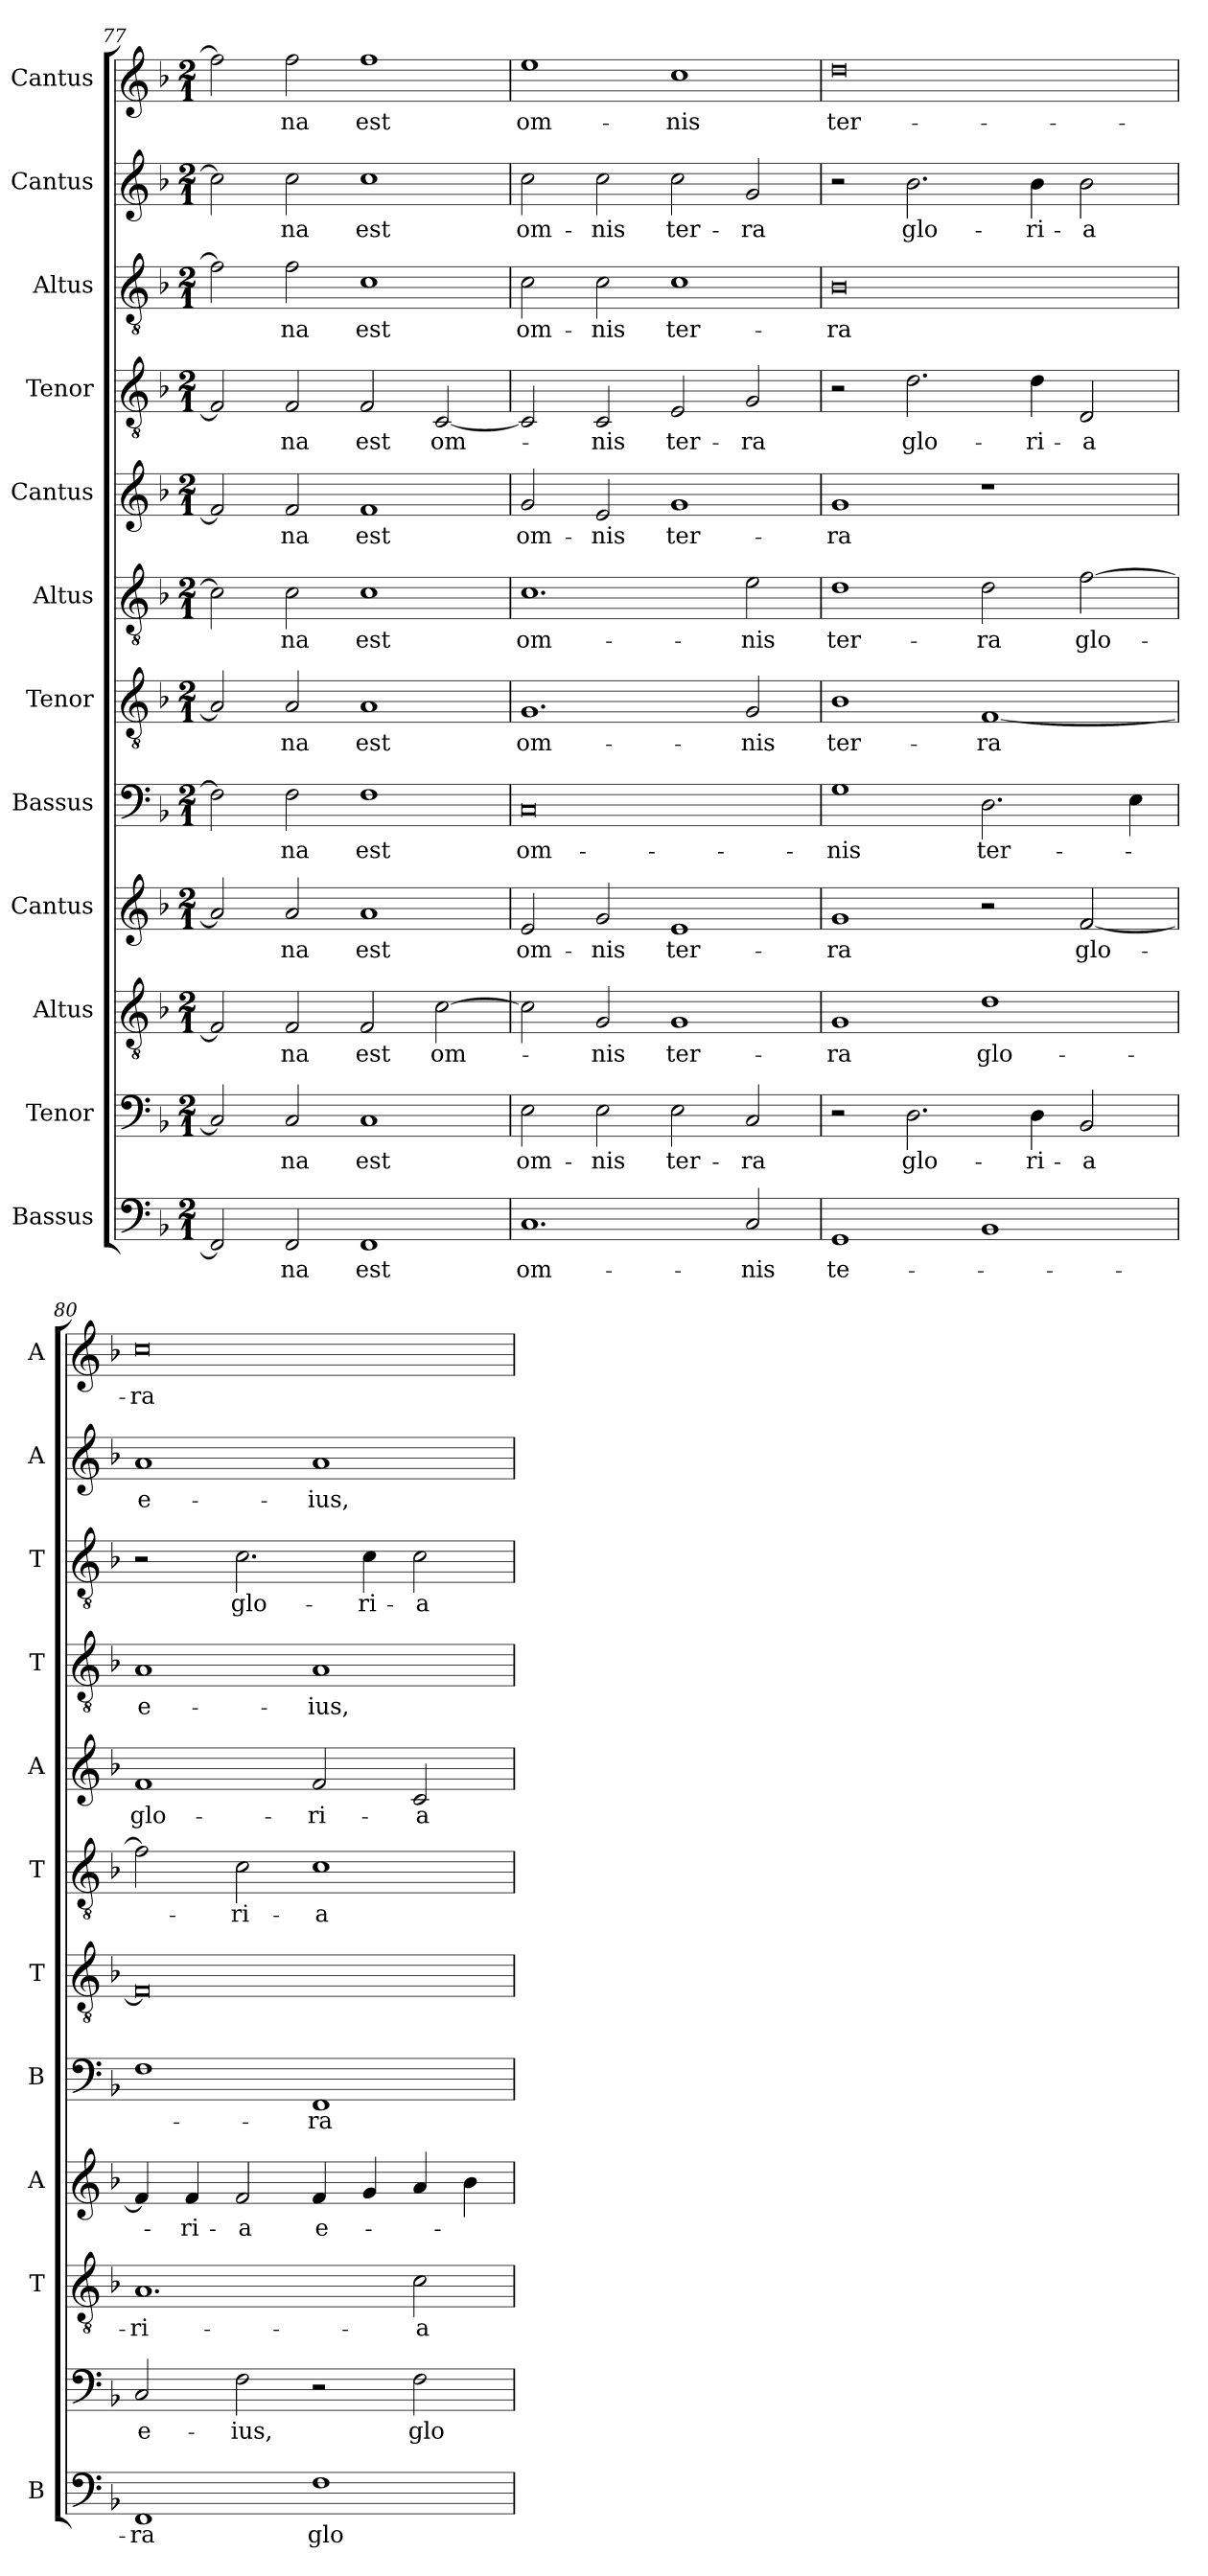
**kern	**text	**kern	**text	**kern	**text	**kern	**text	**kern	**text	**kern	**text	**kern	**text	**kern	**text	**kern	**text	**kern	**text	**kern	**text	**kern	**text
*part12	*part12	*part11	*part11	*part10	*part10	*part9	*part9	*part8	*part8	*part7	*part7	*part6	*part6	*part5	*part5	*part4	*part4	*part3	*part3	*part2	*part2	*part1	*part1
*staff12	*staff12	*staff11	*staff11	*staff10	*staff10	*staff9	*staff9	*staff8	*staff8	*staff7	*staff7	*staff6	*staff6	*staff5	*staff5	*staff4	*staff4	*staff3	*staff3	*staff2	*staff2	*staff1	*staff1
*I"Bassus	*	*I"Tenor	*	*I"Altus	*	*I"Cantus	*	*I"Bassus	*	*I"Tenor	*	*I"Altus	*	*I"Cantus	*	*I"Tenor	*	*I"Altus	*	*I"Cantus	*	*I"Cantus	*
*I'B	*	*	*	*I'T	*	*I'A	*	*I'B	*	*I'T	*	*I'T	*	*I'A	*	*I'T	*	*I'T	*	*I'A	*	*I'A	*
*clefF4	*	*clefF4	*	*clefGv2	*	*clefG2	*	*clefF4	*	*clefGv2	*	*clefGv2	*	*clefG2	*	*clefGv2	*	*clefGv2	*	*clefG2	*	*clefG2	*
*	*	*	*	*ITrd7c12	*	*	*	*	*	*ITrd7c12	*	*ITrd7c12	*	*	*	*ITrd7c12	*	*ITrd7c12	*	*	*	*	*
*k[b-]	*	*k[b-]	*	*k[b-]	*	*k[b-]	*	*k[b-]	*	*k[b-]	*	*k[b-]	*	*k[b-]	*	*k[b-]	*	*k[b-]	*	*k[b-]	*	*k[b-]	*
*F:	*	*F:	*	*F:	*	*F:	*	*F:	*	*F:	*	*F:	*	*F:	*	*F:	*	*F:	*	*F:	*	*F:	*
*M2/1	*	*M2/1	*	*M2/1	*	*M2/1	*	*M2/1	*	*M2/1	*	*M2/1	*	*M2/1	*	*M2/1	*	*M2/1	*	*M2/1	*	*M2/1	*
=77	=77	=77	=77	=77	=77	=77	=77	=77	=77	=77	=77	=77	=77	=77	=77	=77	=77	=77	=77	=77	=77	=77	=77
2FF/]	.	2C/]	.	2FF/]	.	2a/]	.	2F\]	.	2AA/]	.	2C\]	.	2f/]	.	2FF/]	.	2F\]	.	2cc\]	.	2ff\]	.
!	!LO:LY:b	!	!LO:LY:b	!	!LO:LY:b	!	!LO:LY:b	!	!LO:LY:b	!	!LO:LY:b	!	!LO:LY:b	!	!LO:LY:b	!	!LO:LY:b	!	!LO:LY:b	!	!LO:LY:b	!	!LO:LY:b
2FF/	-na	2C/	-na	2FF/	-na	2a/	-na	2F\	-na	2AA/	-na	2C\	-na	2f/	-na	2FF/	-na	2F\	-na	2cc\	-na	2ff\	-na
!	!LO:LY:b	!	!LO:LY:b	!	!LO:LY:b	!	!LO:LY:b	!	!LO:LY:b	!	!LO:LY:b	!	!LO:LY:b	!	!LO:LY:b	!	!LO:LY:b	!	!LO:LY:b	!	!LO:LY:b	!	!LO:LY:b
1FF	est	1C	est	2FF/	est	1a	est	1F	est	1AA	est	1C	est	1f	est	2FF/	est	1C	est	1cc	est	1ff	est
!	!	!	!	!	!LO:LY:b	!	!	!	!	!	!	!	!	!	!	!	!LO:LY:b	!	!	!	!	!	!
.	.	.	.	[>2C\	om-	.	.	.	.	.	.	.	.	.	.	[<2CC/	om-	.	.	.	.	.	.
=78	=78	=78	=78	=78	=78	=78	=78	=78	=78	=78	=78	=78	=78	=78	=78	=78	=78	=78	=78	=78	=78	=78	=78
!	!LO:LY:b	!	!LO:LY:b	!	!	!	!LO:LY:b	!	!LO:LY:b	!	!LO:LY:b	!	!LO:LY:b	!	!LO:LY:b	!	!	!	!LO:LY:b	!	!LO:LY:b	!	!LO:LY:b
1.C	om-	2E\	om-	2C\]	.	2e/	om-	0C	om-	1.GG	om-	1.C	om-	2g/	om-	2CC/]	.	2C\	om-	2cc\	om-	1ee	om-
!	!	!	!LO:LY:b	!	!LO:LY:b	!	!LO:LY:b	!	!	!	!	!	!	!	!LO:LY:b	!	!LO:LY:b	!	!LO:LY:b	!	!LO:LY:b	!	!
.	.	2E\	-nis	2GG/	-nis	2g/	-nis	.	.	.	.	.	.	2e/	-nis	2CC/	-nis	2C\	-nis	2cc\	-nis	.	.
!	!	!	!LO:LY:b	!	!LO:LY:b	!	!LO:LY:b	!	!	!	!	!	!	!	!LO:LY:b	!	!LO:LY:b	!	!LO:LY:b	!	!LO:LY:b	!	!LO:LY:b
.	.	2E\	ter-	1GG	ter-	1e	ter-	.	.	.	.	.	.	1g	ter-	2EE/	ter-	1C	ter-	2cc\	ter-	1cc	-nis
!	!LO:LY:b	!	!LO:LY:b	!	!	!	!	!	!	!	!LO:LY:b	!	!LO:LY:b	!	!	!	!LO:LY:b	!	!	!	!LO:LY:b	!	!
2C/	-nis	2C/	-ra	.	.	.	.	.	.	2GG/	-nis	2E\	-nis	.	.	2GG/	-ra	.	.	2g/	-ra	.	.
=79	=79	=79	=79	=79	=79	=79	=79	=79	=79	=79	=79	=79	=79	=79	=79	=79	=79	=79	=79	=79	=79	=79	=79
!	!LO:LY:b	!	!	!	!LO:LY:b	!	!LO:LY:b	!	!LO:LY:b	!	!LO:LY:b	!	!LO:LY:b	!	!LO:LY:b	!	!	!	!LO:LY:b	!	!	!	!LO:LY:b
1GG	te-	2r	.	1GG	-ra	1g	-ra	1G	-nis	1BB-	ter-	1D	ter-	1g	-ra	2r	.	0BB-	-ra	2r	.	0dd	ter-
!	!	!	!LO:LY:b	!	!	!	!	!	!	!	!	!	!	!	!	!	!LO:LY:b	!	!	!	!LO:LY:b	!	!
.	.	2.D\	glo-	.	.	.	.	.	.	.	.	.	.	.	.	2.D\	glo-	.	.	2.b-\	glo-	.	.
!	!	!	!	!	!LO:LY:b	!	!	!	!LO:LY:b	!	!LO:LY:b	!	!LO:LY:b	!	!	!	!	!	!	!	!	!	!
1BB-	.	.	.	1D	glo-	2r	.	2.D\	ter-	[<1FF	-ra	2D\	-ra	1r	.	.	.	.	.	.	.	.	.
!	!	!	!LO:LY:b	!	!	!	!	!	!	!	!	!	!	!	!	!	!LO:LY:b	!	!	!	!LO:LY:b	!	!
.	.	4D\	-ri-	.	.	.	.	.	.	.	.	.	.	.	.	4D\	-ri-	.	.	4b-\	-ri-	.	.
!	!	!	!LO:LY:b	!	!	!	!LO:LY:b	!	!	!	!	!	!LO:LY:b	!	!	!	!LO:LY:b	!	!	!	!LO:LY:b	!	!
.	.	2BB-/	-a	.	.	[<2f/	glo-	.	.	.	.	[>2F\	glo-	.	.	2DD/	-a	.	.	2b-\	-a	.	.
.	.	.	.	.	.	.	.	4E\	.	.	.	.	.	.	.	.	.	.	.	.	.	.	.
=80	=80	=80	=80	=80	=80	=80	=80	=80	=80	=80	=80	=80	=80	=80	=80	=80	=80	=80	=80	=80	=80	=80	=80
!	!LO:LY:b	!	!LO:LY:b	!	!LO:LY:b	!	!	!	!	!	!	!	!	!	!LO:LY:b	!	!LO:LY:b	!	!	!	!LO:LY:b	!	!LO:LY:b
1FF	-ra	2C/	e-	1.AA	-ri-	4f/]	.	1F	.	0FF]	.	2F\]	.	1f	glo-	1AA	e-	2r	.	1a	e-	0cc	-ra
!	!	!	!	!	!	!	!LO:LY:b	!	!	!	!	!	!	!	!	!	!	!	!	!	!	!	!
.	.	.	.	.	.	4f/	-ri-	.	.	.	.	.	.	.	.	.	.	.	.	.	.	.	.
!	!	!	!LO:LY:b	!	!	!	!LO:LY:b	!	!	!	!	!	!LO:LY:b	!	!	!	!	!	!LO:LY:b	!	!	!	!
.	.	2F\	-ius,	.	.	2f/	-a	.	.	.	.	2C\	-ri-	.	.	.	.	2.C\	glo-	.	.	.	.
!	!LO:LY:b	!	!	!	!	!	!LO:LY:b	!	!LO:LY:b	!	!	!	!LO:LY:b	!	!LO:LY:b	!	!LO:LY:b	!	!	!	!LO:LY:b	!	!
1F	glo-	2r	.	.	.	4f/	e-	1FF	-ra	.	.	1C	-a	2f/	-ri-	1AA	-ius,	.	.	1a	-ius,	.	.
!	!	!	!	!	!	!	!	!	!	!	!	!	!	!	!	!	!	!	!LO:LY:b	!	!	!	!
.	.	.	.	.	.	4g/	.	.	.	.	.	.	.	.	.	.	.	4C\	-ri-	.	.	.	.
!	!	!	!LO:LY:b	!	!LO:LY:b	!	!	!	!	!	!	!	!	!	!LO:LY:b	!	!	!	!LO:LY:b	!	!	!	!
.	.	2F\	glo-	2C\	-a	4a/	.	.	.	.	.	.	.	2c/	-a	.	.	2C\	-a	.	.	.	.
.	.	.	.	.	.	4b-\	.	.	.	.	.	.	.	.	.	.	.	.	.	.	.	.	.
=	=	=	=	=	=	=	=	=	=	=	=	=	=	=	=	=	=	=	=	=	=	=	=
*-	*-	*-	*-	*-	*-	*-	*-	*-	*-	*-	*-	*-	*-	*-	*-	*-	*-	*-	*-	*-	*-	*-	*-
